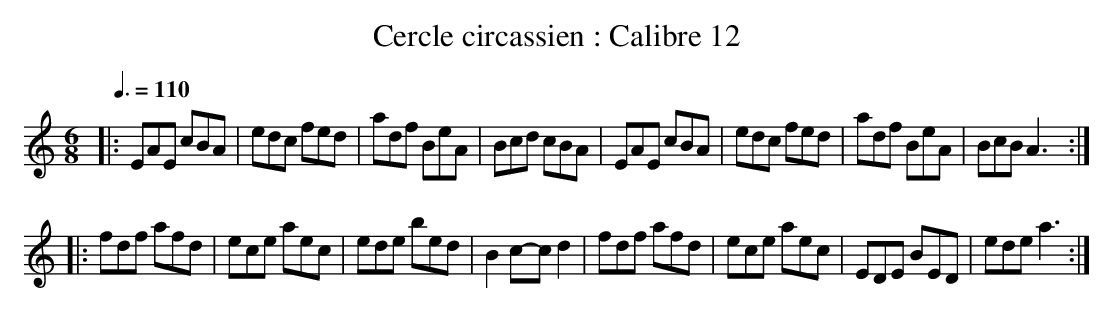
X:1
T:Cercle circassien : Calibre 12
M:6/8
L:1/8
Q:3/8=110
K:C
|:EAE cBA|edc fed|adf BeA|Bcd cBA|EAE cBA|edc fed|adf BeA|BcB A3:|
|:fdf afd|ece aec|ede bed|B2c-cd2|fdf afd|ece aec|EDE BED|ede a3:|
